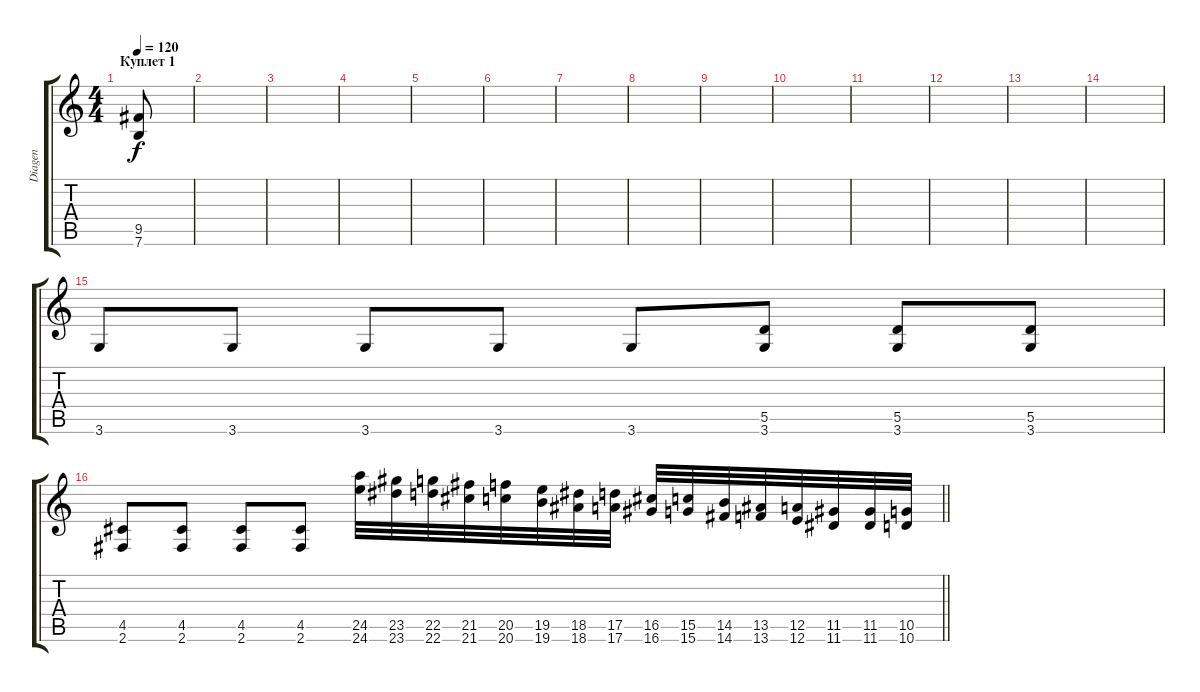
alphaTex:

\track ("Diagen" "Diagen") {instrument overdrivenguitar}
\staff {score tabs}
\tuning (E4 B3 G3 D3 A2 E2) {hide}
\ts (4 4)
\section ("" "Куплет 1")
\tempo 120
\clef g2
\ks c
(9.5{t} 7.6{t}).8{dy f} |
|
|
|
|
|
|
|
|
|
|
|
|
|
3.6.8 3.6.8 3.6.8 3.6.8 3.6.8 (5.5 3.6).8 (5.5 3.6).8 (5.5 3.6).8 |
\barLineRight lightlight
(4.5 2.6).8 (4.5 2.6).8 (4.5 2.6).8 (4.5 2.6).8 (24.5 24.6).32 (23.5 23.6).32 (22.5 22.6).32 (21.5 21.6).32 (20.5 20.6).32 (19.5 19.6).32 (18.5 18.6).32 (17.5 17.6).32 (16.5 16.6).32 (15.5 15.6).32 (14.5 14.6).32 (13.5 13.6).32 (12.5 12.6).32 (11.5 11.6).32 (11.5 11.6).32 (10.5 10.6).32
